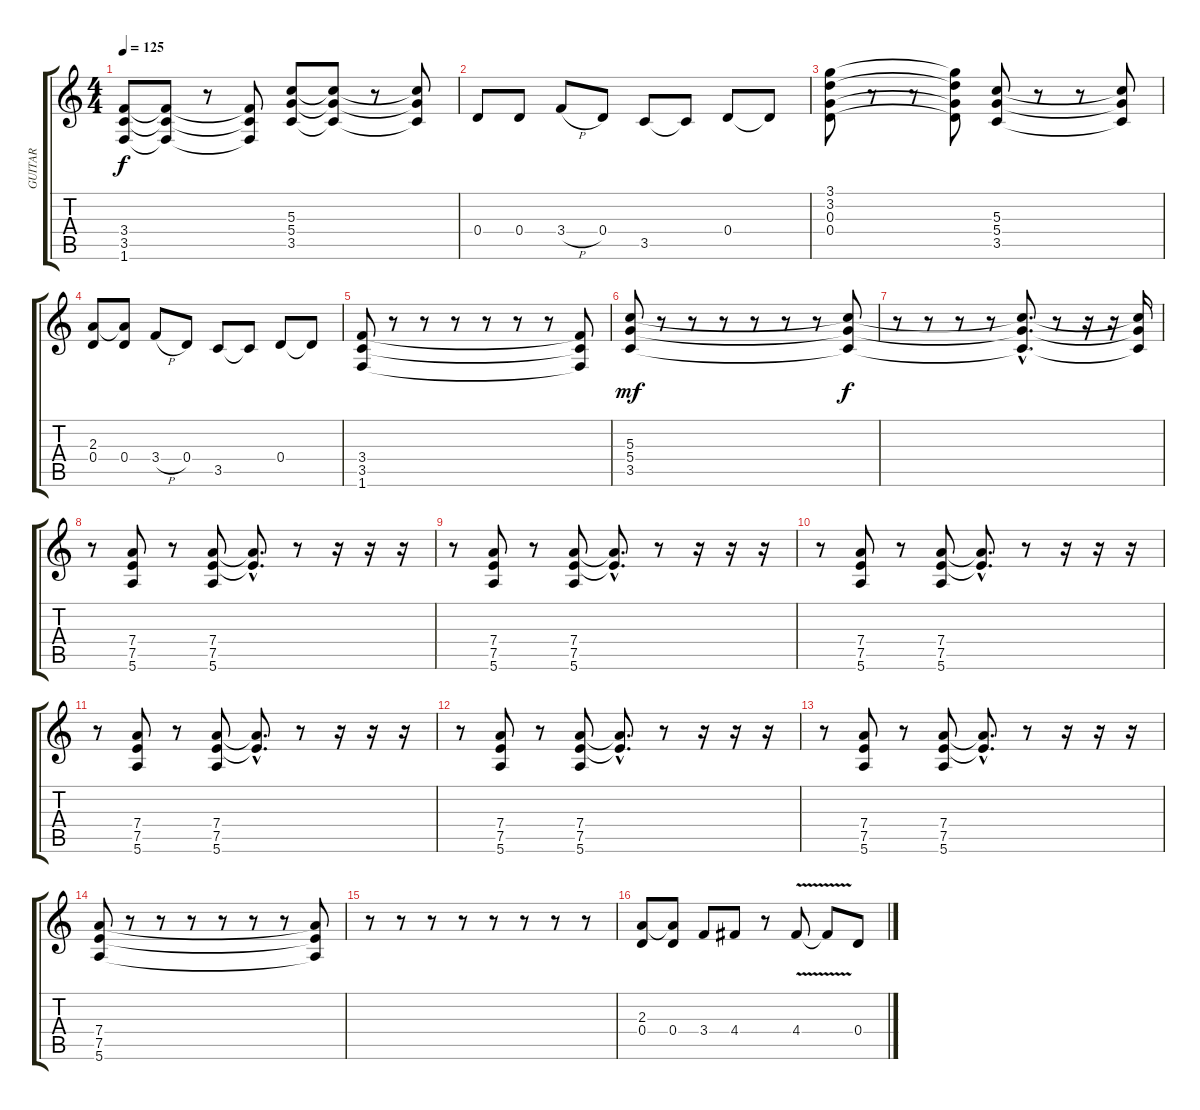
\track ("GUITAR" "GUITAR") {instrument distortionguitar}
\staff {score tabs}
\tuning (E4 B3 G3 D3 A2 E2) {hide}
\ts (4 4)
\tempo 125
\clef g2
\ks c
(3.4 3.5 1.6).8{dy f} (3.4{t} 3.5{t} 1.6{t}).8 r.8 (3.4{t} 3.5{t} 1.6{t}).8 (5.3 5.4 3.5).8 (5.3{t} 5.4{t} 3.5{t}).8 r.8 (5.3{t} 5.4{t} 3.5{t}).8 |
0.4.8 0.4.8 3.4{h}.8 0.4.8 3.5.8 3.5{t}.8 0.4.8 0.4{t}.8 |
(3.1 3.2 0.3 0.4).8 r.8 r.8 (3.1{t} 3.2{t} 0.3{t} 0.4{t}).8 (5.3 5.4 3.5).8 r.8 r.8 (5.3{t} 5.4{t} 3.5{t}).8 |
(2.3 0.4).8 (2.3{t} 0.4).8 3.4{h}.8 0.4.8 3.5.8 3.5{t}.8 0.4.8 0.4{t}.8 |
(3.4 3.5 1.6).8 r.8 r.8 r.8 r.8 r.8 r.8 (3.4{t} 3.5{t} 1.6{t}).8 |
(5.3 5.4 3.5).8{dy mf} r.8 r.8 r.8 r.8 r.8 r.8 (5.3{t} 5.4{t} 3.5{t}).8{dy f} |
r.8 r.8 r.8 r.8 (5.3{hac t} 5.4{hac t} 3.5{hac t}).8{d} r.8 r.16 r.16 (5.3{t} 5.4{t} 3.5{t}).16 |
r.8 (7.4 7.5 5.6).8 r.8 (7.4 7.5 5.6).8 (7.4{hac t} 7.5{hac t}).8{d} r.8 r.16 r.16 r.16 |
r.8 (7.4 7.5 5.6).8 r.8 (7.4 7.5 5.6).8 (7.4{hac t} 7.5{hac t}).8{d} r.8 r.16 r.16 r.16 |
r.8 (7.4 7.5 5.6).8 r.8 (7.4 7.5 5.6).8 (7.4{hac t} 7.5{hac t}).8{d} r.8 r.16 r.16 r.16 |
r.8 (7.4 7.5 5.6).8 r.8 (7.4 7.5 5.6).8 (7.4{hac t} 7.5{hac t}).8{d} r.8 r.16 r.16 r.16 |
r.8 (7.4 7.5 5.6).8 r.8 (7.4 7.5 5.6).8 (7.4{hac t} 7.5{hac t}).8{d} r.8 r.16 r.16 r.16 |
r.8 (7.4 7.5 5.6).8 r.8 (7.4 7.5 5.6).8 (7.4{hac t} 7.5{hac t}).8{d} r.8 r.16 r.16 r.16 |
(7.4 7.5 5.6).8 r.8 r.8 r.8 r.8 r.8 r.8 (7.4{t} 7.5{t} 5.6{t}).8 |
r.8 r.8 r.8 r.8 r.8 r.8 r.8 r.8 |
(2.3 0.4).8 (2.3{t} 0.4).8 3.4.8 4.4.8 r.8 4.4{v}.8 4.4{t}.8 0.4.8
